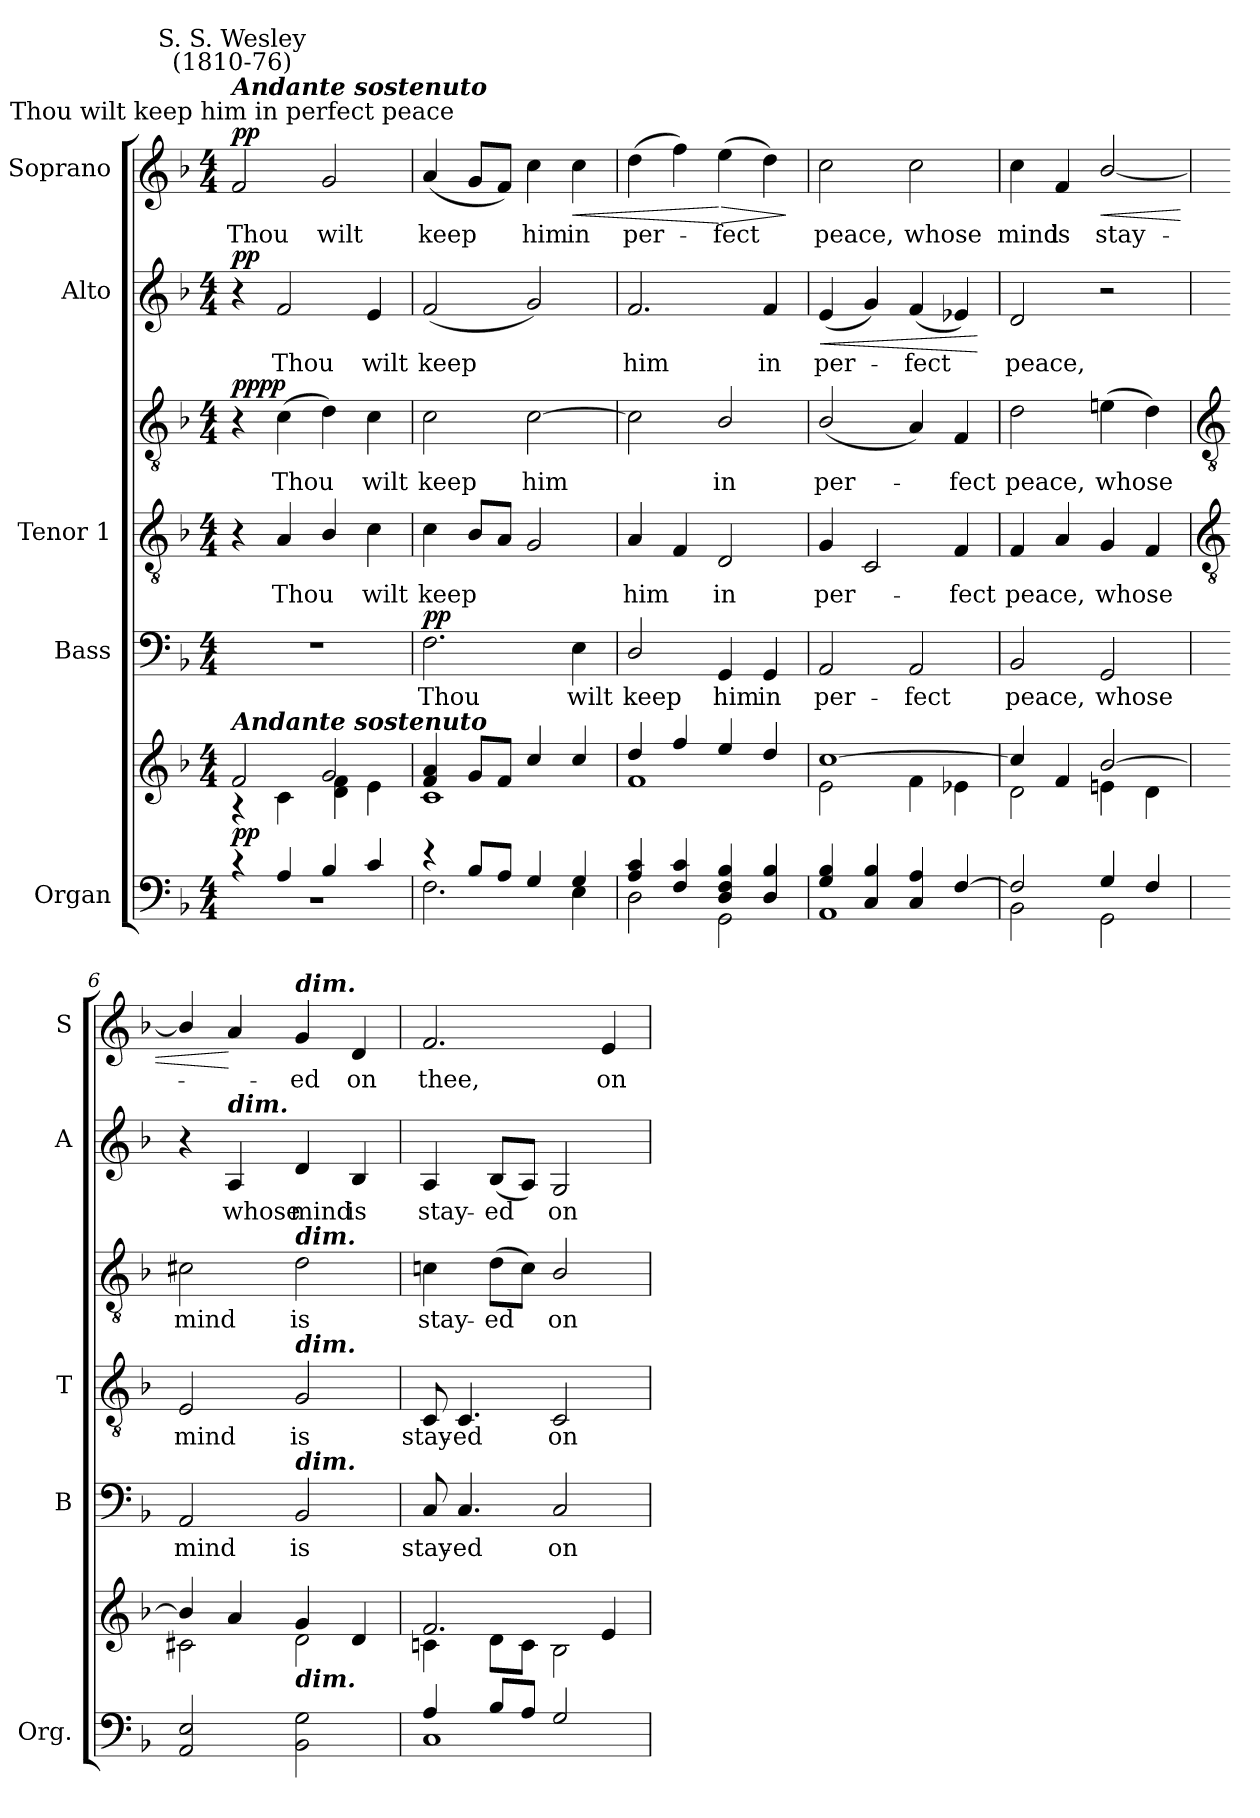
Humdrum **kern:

**kern	**kern	**dynam	**kern	**text	**dynam	**kern	**text	**kern	**text	**dynam	**kern	**text	**dynam	**kern	**text	**dynam
*part5	*part5	*part5	*part4	*part4	*part4	*part3	*part3	*part3	*part3	*part3	*part2	*part2	*part2	*part1	*part1	*part1
*staff7	*staff6	*staff6/7	*staff5	*staff5	*staff5	*staff4	*staff4	*staff3	*staff3	*staff3/4	*staff2	*staff2	*staff2	*staff1	*staff1	*staff1
*I"Organ	*	*	*I"Bass	*	*	*I"Tenor 1	*	*	*	*	*I"Alto	*	*	*I"Soprano	*	*
*I'Org.	*	*	*I'B	*	*	*I'T	*	*	*	*	*I'A	*	*	*I'S	*	*
*clefF4	*clefG2	*	*clefF4	*	*	*clefGv2	*	*clefGv2	*	*	*clefG2	*	*	*clefG2	*	*
*k[b-]	*k[b-]	*	*k[b-]	*	*	*k[b-]	*	*k[b-]	*	*	*k[b-]	*	*	*k[b-]	*	*
*F:	*F:	*	*F:	*	*	*F:	*	*F:	*	*	*F:	*	*	*F:	*	*
*M4/4	*M4/4	*	*M4/4	*	*	*M4/4	*	*M4/4	*	*	*M4/4	*	*	*M4/4	*	*
=1	=1	=1	=1	=1	=1	=1	=1	=1	=1	=1	=1	=1	=1	=1	=1	=1
*^	*^	*	*	*	*	*	*	*	*	*	*	*	*	*	*	*
!	!	!	!	!	!	!	!	!	!	!	!	!	!	!	!	!LO:TX:a:cj:t=Thou wilt keep him in perfect peace	!	!
!	!	!	!	!	!	!	!	!	!	!	!	!	!	!	!	!LO:TX:a:Bi:t=Andante sostenuto	!	!
!	!	!	!	!	!	!	!	!	!	!	!	!	!	!	!	!LO:TX:a:cj:t=S. S. Wesley\n(1810-76)	!	!
!	!	!LO:TX:a:Bi:t=Andante sostenuto	!	!	!	!	!	!	!	!	!	!	!	!	!	!	!	!
!	!	!	!	!LO:DY:b	!	!	!	!	!	!	!	!LO:DY:b=2	!	!	!	!	!LO:LY:b	!
!	!	!	!	!	!	!	!	!	!	!	!	!LO:DY:n=1:b	!	!	!LO:DY:b	!	!	!LO:DY:b
4r	1r	2f/	4r	pp	1r	.	.	4r	.	4r	.	pp pp	4r	.	pp	2f	Thou	pp
!	!	!	!	!	!	!	!	!	!LO:LY:b	!	!LO:LY:b	!	!	!LO:LY:b	!	!	!	!
4A/	.	.	4c\	.	.	.	.	4A	Thou	(>4c	Thou	.	2f	Thou	.	.	.	.
!	!	!	!	!	!	!	!	!	!	!	!	!	!	!	!	!	!LO:LY:b	!
4B-/	.	2g/	4d\ 4f\	.	.	.	.	4B-/	.	4d)	.	.	.	.	.	2g	wilt	.
!	!	!	!	!	!	!	!	!	!LO:LY:b	!	!LO:LY:b	!	!	!LO:LY:b	!	!	!	!
4c/	.	.	4e\	.	.	.	.	4c	wilt	4c	wilt	.	4e	wilt	.	.	.	.
=2	=2	=2	=2	=2	=2	=2	=2	=2	=2	=2	=2	=2	=2	=2	=2	=2	=2	=2
!	!	!	!	!	!	!LO:LY:b	!LO:DY:b	!	!LO:LY:b	!	!LO:LY:b	!	!	!LO:LY:b	!	!	!LO:LY:b	!
4r	2.F\	4f/ 4a/	1c\	.	2.F	Thou	pp	4c	keep	2c	keep	.	(<2f	keep	.	(<4a	keep	.
8B-/L	.	8g/L	.	.	.	.	.	8B-L	.	.	.	.	.	.	.	8gL	.	.
8A/J	.	8f/J	.	.	.	.	.	8AJ	.	.	.	.	.	.	.	8fJ)	.	.
!	!	!	!	!	!	!	!	!	!	!	!LO:LY:b	!	!	!	!	!	!LO:LY:b	!
4G/	.	4cc/	.	.	.	.	.	2G	.	[2c	him	.	2g)	.	.	4cc	him	.
!	!	!	!	!	!	!LO:LY:b	!	!	!	!	!	!	!	!	!	!	!LO:LY:b	!LO:HP:b
4G/	4E\	4cc/	.	.	4E	wilt	.	.	.	.	.	.	.	.	.	4cc	in	<
=3	=3	=3	=3	=3	=3	=3	=3	=3	=3	=3	=3	=3	=3	=3	=3	=3	=3	=3
!	!	!	!	!	!	!LO:LY:b	!	!	!LO:LY:b	!	!	!	!	!LO:LY:b	!	!	!LO:LY:b	!
4A/ 4c/	2D\	4dd/	1f\	.	2D/	keep	.	4A	him	2c]	.	.	2.f	him	.	(>4dd	per-	.
4F/ 4c/	.	4ff/	.	.	.	.	.	4F	.	.	.	.	.	.	.	4ff)	.	.
!	!	!	!	!	!	!LO:LY:b	!	!	!LO:LY:b	!	!LO:LY:b	!	!	!	!	!	!LO:LY:b	!LO:HP:n=1:b
4D/ 4F/ 4B-/	2GG\	4ee/	.	.	4GG	him	.	2D	in	2B-/	in	.	.	.	.	(>4ee	fect	[ >
!	!	!	!	!	!	!LO:LY:b	!	!	!	!	!	!	!	!LO:LY:b	!	!	!	!
4D/ 4B-/	.	4dd/	.	.	4GG	in	.	.	.	.	.	.	4f	in	.	4dd)	.	.
*v	*v	*	*	*	*	*	*	*	*	*	*	*	*	*	*	*	*	*
*	*v	*v	*	*	*	*	*	*	*	*	*	*	*	*	*	*	*
.	.	.	.	.	.	.	.	.	.	.	.	.	.	.	.	]
=4	=4	=4	=4	=4	=4	=4	=4	=4	=4	=4	=4	=4	=4	=4	=4	=4
*^	*^	*	*	*	*	*	*	*	*	*	*	*	*	*	*	*
!	!	!	!	!	!	!LO:LY:b	!	!	!LO:LY:b	!	!LO:LY:b	!	!	!LO:LY:b	!LO:HP:b	!	!LO:LY:b	!
4G/ 4B-/	1AA\	[1cc/	2e\	.	2AA	per-	.	4G	per-	(<2B-/	per-	.	(<4e	per-	<	2cc	peace,	.
4C/ 4B-/	.	.	.	.	.	.	.	2C	.	.	.	.	4g)	.	.	.	.	.
!	!	!	!	!	!	!LO:LY:b	!	!	!	!	!	!	!	!LO:LY:b	!	!	!LO:LY:b	!
4C/ 4A/	.	.	4f\	.	2AA	-fect	.	.	.	4A)	.	.	(<4f	fect	.	2cc	whose	.
!	!	!	!	!	!	!	!	!	!LO:LY:b	!	!LO:LY:b	!	!	!	!	!	!	!
[4F/	.	.	4e-X\	.	.	.	.	4F	fect	4F	fect	.	4e-X)	.	.	.	.	.
*v	*v	*	*	*	*	*	*	*	*	*	*	*	*	*	*	*	*	*
*	*v	*v	*	*	*	*	*	*	*	*	*	*	*	*	*	*	*
.	.	.	.	.	.	.	.	.	.	.	.	.	[	.	.	.
=5	=5	=5	=5	=5	=5	=5	=5	=5	=5	=5	=5	=5	=5	=5	=5	=5
*^	*^	*	*	*	*	*	*	*	*	*	*	*	*	*	*	*
!	!	!	!	!	!	!LO:LY:b	!	!	!LO:LY:b	!	!LO:LY:b	!	!	!LO:LY:b	!	!	!LO:LY:b	!
2F/]	2BB-\	4cc/]	2d\	.	2BB-	peace,	.	4F	peace,	2d	peace,	.	2d	peace,	.	4cc	mind	.
!	!	!	!	!	!	!	!	!	!	!	!	!	!	!	!	!	!LO:LY:b	!
.	.	4f/	.	.	.	.	.	4A	.	.	.	.	.	.	.	4f	is	.
!	!	!	!	!	!	!LO:LY:b	!	!	!LO:LY:b	!	!LO:LY:b	!	!	!	!	!	!LO:LY:b	!LO:HP:b
4G/	2GG\	[2b-/	4en\	.	2GG	whose	.	4G	whose	(>4en	whose	[ [	2r	.	.	[2b-/	stay-	<
4F/	.	.	4d	.	.	.	.	4F	.	4d)	.	.	.	.	.	.	.	.
!!LO:LB:g=z
=6	=6	=6	=6	=6	=6	=6	=6	=6	=6	=6	=6	=6	=6	=6	=6	=6	=6	=6
*	*	*	*	*	*	*	*	*clefGv2	*	*clefGv2	*	*	*	*	*	*	*	*
!	!	!	!	!	!	!LO:LY:b	!	!	!LO:LY:b	!	!LO:LY:b	!	!	!	!	!	!	!
2AA/ 2E/	2ryy	4b-/]	2c#X\	.	2AA	mind	.	2E	mind	2c#X	mind	.	4r	.	.	4b-/]	.	.
!	!	!	!	!	!	!	!	!	!	!	!	!	!LO:TX:a:Bi:t=dim.	!	!	!	!	!
!	!	!	!	!	!	!	!	!	!	!	!	!	!	!LO:LY:b	!	!	!	!
.	.	4a/	.	.	.	.	.	.	.	.	.	.	4A	whose	.	4a	.	[
!	!	!	!	!	!	!	!	!	!	!	!	!	!	!	!	!LO:TX:a:Bi:t=dim.	!	!
!	!	!	!	!	!	!	!	!	!	!LO:TX:a:Bi:t=dim.	!	!	!	!	!	!	!	!
!	!	!	!	!	!	!	!	!LO:TX:a:Bi:t=dim.	!	!	!	!	!	!	!	!	!	!
!	!	!	!	!	!LO:TX:a:Bi:t=dim.	!	!	!	!	!	!	!	!	!	!	!	!	!
!	!	!LO:TX:b:Bi:t=dim.	!	!	!	!	!	!	!	!	!	!	!	!	!	!	!	!
!	!	!	!	!	!	!LO:LY:b	!	!	!LO:LY:b	!	!LO:LY:b	!	!	!LO:LY:b	!	!	!LO:LY:b	!
2ryy	2BB-\ 2G\	4g/	2d\	.	2BB-	is	.	2G	is	2d	is	.	4d	mind	.	4g	ed	.
!	!	!	!	!	!	!	!	!	!	!	!	!	!	!LO:LY:b	!	!	!LO:LY:b	!
.	.	4d/	.	.	.	.	.	.	.	.	.	.	4B-	is	.	4d	on	.
=7	=7	=7	=7	=7	=7	=7	=7	=7	=7	=7	=7	=7	=7	=7	=7	=7	=7	=7
!	!	!	!	!	!	!LO:LY:b	!	!	!LO:LY:b	!	!LO:LY:b	!	!	!LO:LY:b	!	!	!LO:LY:b	!
4A/	1C\	2.f/	4cn\	.	8C	stay-	.	8C	stay-	4cn	stay-	.	4A	stay-	.	2.f	thee,	.
!	!	!	!	!	!	!LO:LY:b	!	!	!LO:LY:b	!	!	!	!	!	!	!	!	!
.	.	.	.	.	4.C	-ed	.	4.C	-ed	.	.	.	.	.	.	.	.	.
!	!	!	!	!	!	!	!	!	!	!	!LO:LY:b	!	!	!LO:LY:b	!	!	!	!
8B-/L	.	.	8d\L	.	.	.	.	.	.	(>8dL	-ed	.	(<8B-L	-ed	.	.	.	.
8A/J	.	.	8c\J	.	.	.	.	.	.	8cJ)	.	.	8AJ)	.	.	.	.	.
!	!	!	!	!	!	!LO:LY:b	!	!	!LO:LY:b	!	!LO:LY:b	!	!	!LO:LY:b	!	!	!	!
2G/	.	.	2B-\	.	2C	on	.	2C	on	2B-/	on	.	2G	on	.	.	.	.
!	!	!	!	!	!	!	!	!	!	!	!	!	!	!	!	!	!LO:LY:b	!
.	.	4e/	.	.	.	.	.	.	.	.	.	.	.	.	.	4e	on	.
*v	*v	*	*	*	*	*	*	*	*	*	*	*	*	*	*	*	*	*
*	*v	*v	*	*	*	*	*	*	*	*	*	*	*	*	*	*	*
=	=	=	=	=	=	=	=	=	=	=	=	=	=	=	=	=
*-	*-	*-	*-	*-	*-	*-	*-	*-	*-	*-	*-	*-	*-	*-	*-	*-
